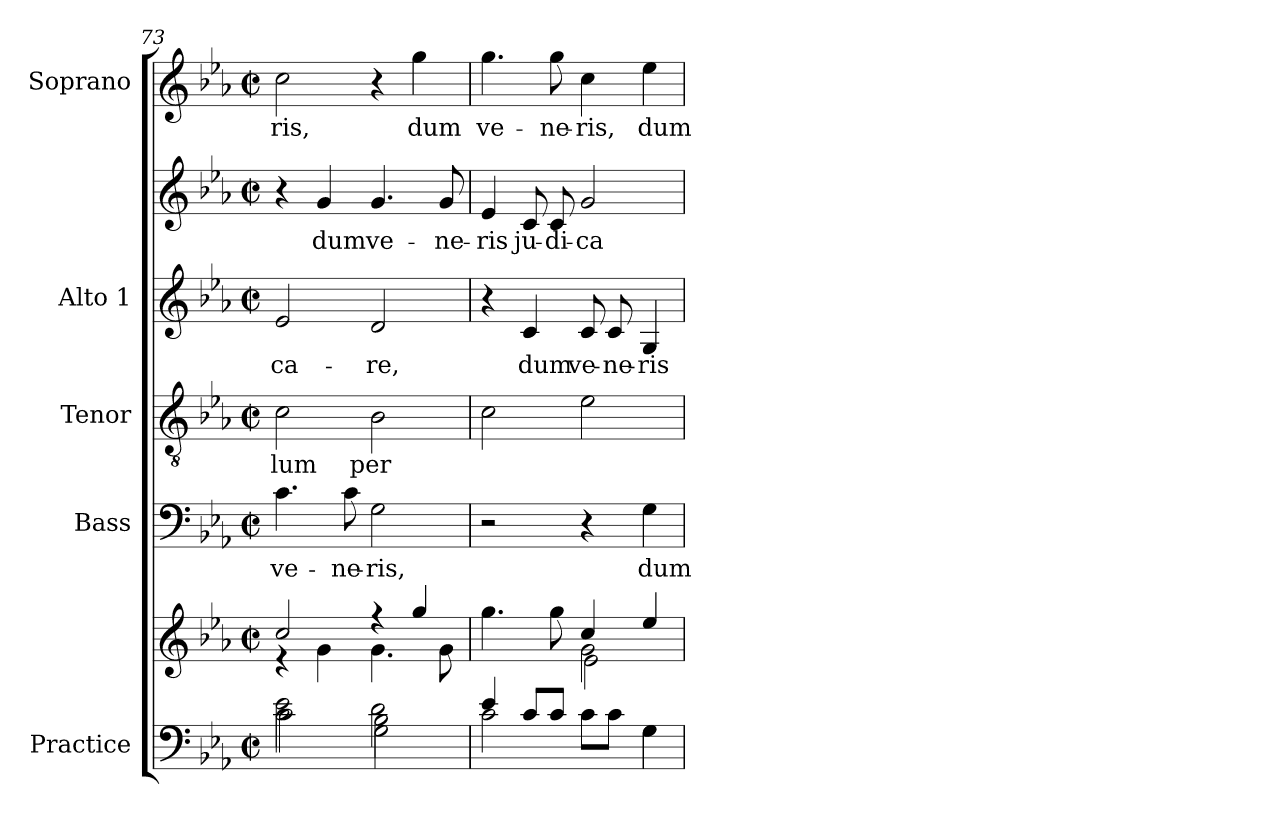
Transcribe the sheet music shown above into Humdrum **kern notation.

**kern	**kern	**kern	**text	**kern	**text	**kern	**text	**kern	**text	**kern	**text
*part5	*part5	*part4	*part4	*part3	*part3	*part2	*part2	*part2	*part2	*part1	*part1
*staff7	*staff6	*staff5	*staff5	*staff4	*staff4	*staff3	*staff3	*staff2	*staff2	*staff1	*staff1
*I"Practice	*	*I"Bass	*	*I"Tenor	*	*I"Alto 1	*	*	*	*I"Soprano	*
*	*	*I'B	*	*I'T	*	*I'A	*	*	*	*I'S	*
*clefF4	*clefG2	*clefF4	*	*clefGv2	*	*clefG2	*	*clefG2	*	*clefG2	*
*k[b-e-a-]	*k[b-e-a-]	*k[b-e-a-]	*	*k[b-e-a-]	*	*k[b-e-a-]	*	*k[b-e-a-]	*	*k[b-e-a-]	*
*E-:	*E-:	*E-:	*	*E-:	*	*E-:	*	*E-:	*	*E-:	*
*M2/2	*M2/2	*M2/2	*	*M2/2	*	*M2/2	*	*M2/2	*	*M2/2	*
*met(c|)	*met(c|)	*met(c|)	*	*met(c|)	*	*met(c|)	*	*met(c|)	*	*met(c|)	*
=73	=73	=73	=73	=73	=73	=73	=73	=73	=73	=73	=73
*^	*^	*	*	*	*	*	*	*	*	*	*
*	*^	*	*	*	*	*	*	*	*	*	*	*	*
!	!	!	!	!	!	!LO:LY:b	!	!LO:LY:b	!	!LO:LY:b	!	!	!	!LO:LY:b
2e-\	2c\	2c\	2cc/	4r	4.c	ve-	2c	lum	2e-/	-ca-	4r	.	2cc	-ris,
!	!	!	!	!	!	!	!	!	!	!	!	!LO:LY:b	!	!
.	.	.	.	4g\	.	.	.	.	.	.	4g	-dum	.	.
!	!	!	!	!	!	!LO:LY:b	!	!	!	!	!	!	!	!
.	.	.	.	.	8c	-ne-	.	.	.	.	.	.	.	.
!	!	!	!	!	!	!LO:LY:b	!	!LO:LY:b	!	!LO:LY:b	!	!LO:LY:b	!	!
2d\	2B-\	2G\	4r	4.g\	2G\	-ris,	2B-	per	2d	-re,	4.g	ve-	4r	.
!	!	!	!	!	!	!	!	!	!	!	!	!	!	!LO:LY:b
.	.	.	4gg/	.	.	.	.	.	.	.	.	.	4gg	dum
!	!	!	!	!	!	!	!	!	!	!	!	!LO:LY:b	!	!
.	.	.	.	8g\	.	.	.	.	.	.	8g	-ne-	.	.
=74	=74	=74	=74	=74	=74	=74	=74	=74	=74	=74	=74	=74	=74	=74
*	*	*^	*^	*^	*	*	*	*	*	*	*	*	*	*
!	!	!	!	!	!	!	!	!	!	!	!	!	!	!	!LO:LY:b	!	!LO:LY:b
4e-/	2ryy	2c\	2ryy	4.gg\	2ryy	4ryy	2ryy	2r	.	2c	.	4r	.	4e-/	ris	4.gg	ve-
!	!	!	!	!	!	!	!	!	!	!	!	!	!LO:LY:b	!	!LO:LY:b	!	!
8c/L	.	.	.	.	.	4c\yy	.	.	.	.	.	4c	-dum	8c	ju-	.	.
!	!	!	!	!	!	!	!	!	!	!	!	!	!	!	!LO:LY:b	!	!LO:LY:b
8c/J	.	.	.	8gg\	.	.	.	.	.	.	.	.	.	8c	-di-	8gg	-ne-
!	!	!	!	!	!	!	!	!	!	!	!	!	!LO:LY:b	!	!LO:LY:b	!	!LO:LY:b
2ryy	8c\L	2ryy	4ryy	4cc/	2g\	2ryy	2e-\	4r	.	2e-\	.	8c	ve-	2g	-ca-	4cc	-ris,
!	!	!	!	!	!	!	!	!	!	!	!	!	!LO:LY:b	!	!	!	!
.	8c\J	.	.	.	.	.	.	.	.	.	.	8c	-ne-	.	.	.	.
!	!	!	!	!	!	!	!	!	!LO:LY:b	!	!	!	!LO:LY:b	!	!	!	!LO:LY:b
.	4G\	.	4G\	4ee-/	.	.	.	4G\	dum	.	.	4G	-ris	.	.	4ee-\	dum
*v	*v	*v	*v	*	*	*	*	*	*	*	*	*	*	*	*	*	*
*	*v	*v	*v	*v	*	*	*	*	*	*	*	*	*	*
=	=	=	=	=	=	=	=	=	=	=	=
*-	*-	*-	*-	*-	*-	*-	*-	*-	*-	*-	*-
